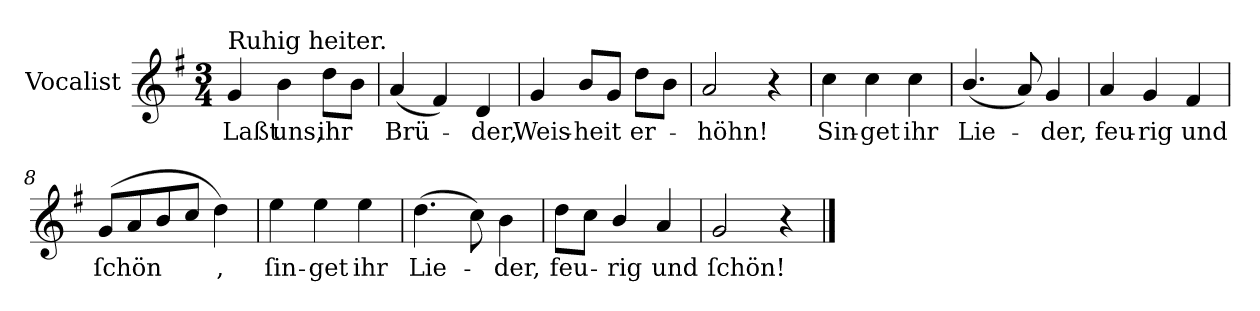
**kern	**text
*part1	*part1
*staff1	*staff1
*I"Vocalist	*
*clefG2	*
*k[f#]	*
*G:	*
*M3/4	*
=1	=1
!LO:TX:a:t=Ruhig heiter.	!
4g	Laßt
4b	uns,
8ddL	ihr
8bJ	.
=2	=2
(4a	Brü-
4f#)	.
4d	-der,
=3	=3
4g	Weis-
8bL	-heit
8gJ	.
8ddL	er-
8bJ	.
=4	=4
2a	-höhn!
4r	.
=5	=5
4cc	Sin-
4cc	-get
4cc	ihr
=6	=6
(4.b/	Lie-
8a)	.
4g	-der,
=7	=7
4a	feu-
4g	-rig
4f#	und
=8	=8
(<8gL	ſchön
8a	.
8b	.
8ccJ	.
4dd)	,
=9	=9
4ee	ſin-
4ee	-get
4ee	ihr
=10	=10
(4.dd	Lie-
8cc)	.
4b	-der,
=11	=11
8ddL	feu-
8ccJ	.
4b/	-rig
4a	und
=12	=12
2g	ſchön!
4r	.
==	==
*-	*-
